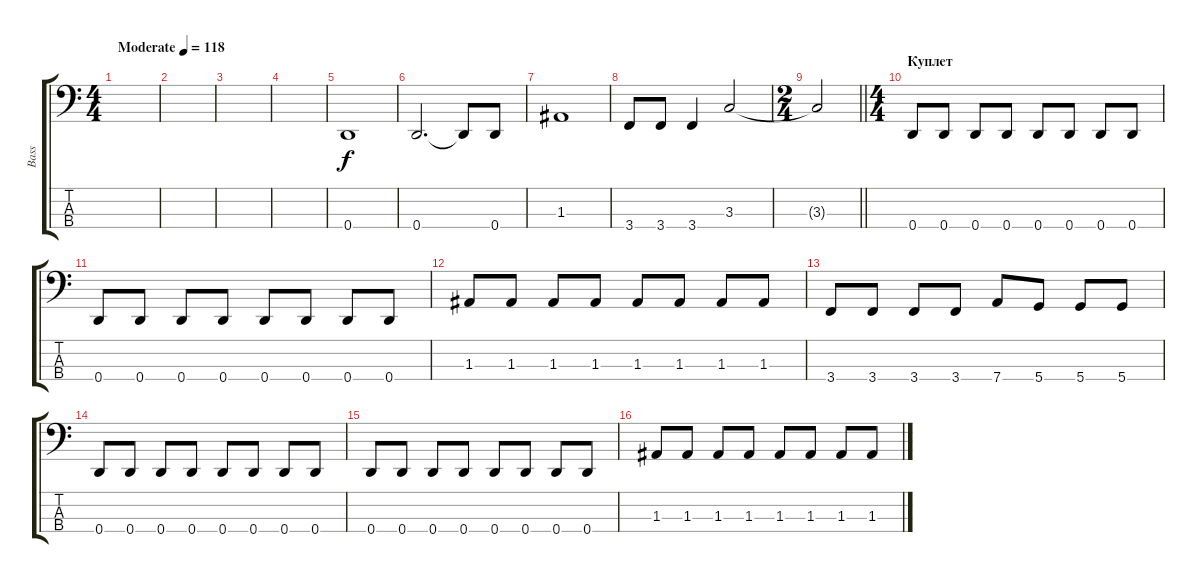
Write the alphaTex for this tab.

\track ("Bass" "Bass") {instrument electricbassfinger}
\staff {score tabs}
\tuning (G2 D2 A1 D1) {hide}
\ts (4 4)
\tempo (118 "Moderate")
\clef f4
\ks c
|
|
|
|
0.4.1 |
0.4.2{d} 0.4{t}.8 0.4.8 |
1.3.1 |
3.4.8 3.4.8 3.4.4 3.3.2 |
\ts (2 4)
\barLineRight lightlight
3.3{t}.2 |
\ts (4 4)
\section ("" "Куплет")
0.4.8 0.4.8 0.4.8 0.4.8 0.4.8 0.4.8 0.4.8 0.4.8 |
0.4.8 0.4.8 0.4.8 0.4.8 0.4.8 0.4.8 0.4.8 0.4.8 |
1.3.8 1.3.8 1.3.8 1.3.8 1.3.8 1.3.8 1.3.8 1.3.8 |
3.4.8 3.4.8 3.4.8 3.4.8 7.4.8 5.4.8 5.4.8 5.4.8 |
0.4.8 0.4.8 0.4.8 0.4.8 0.4.8 0.4.8 0.4.8 0.4.8 |
0.4.8 0.4.8 0.4.8 0.4.8 0.4.8 0.4.8 0.4.8 0.4.8 |
1.3.8 1.3.8 1.3.8 1.3.8 1.3.8 1.3.8 1.3.8 1.3.8
